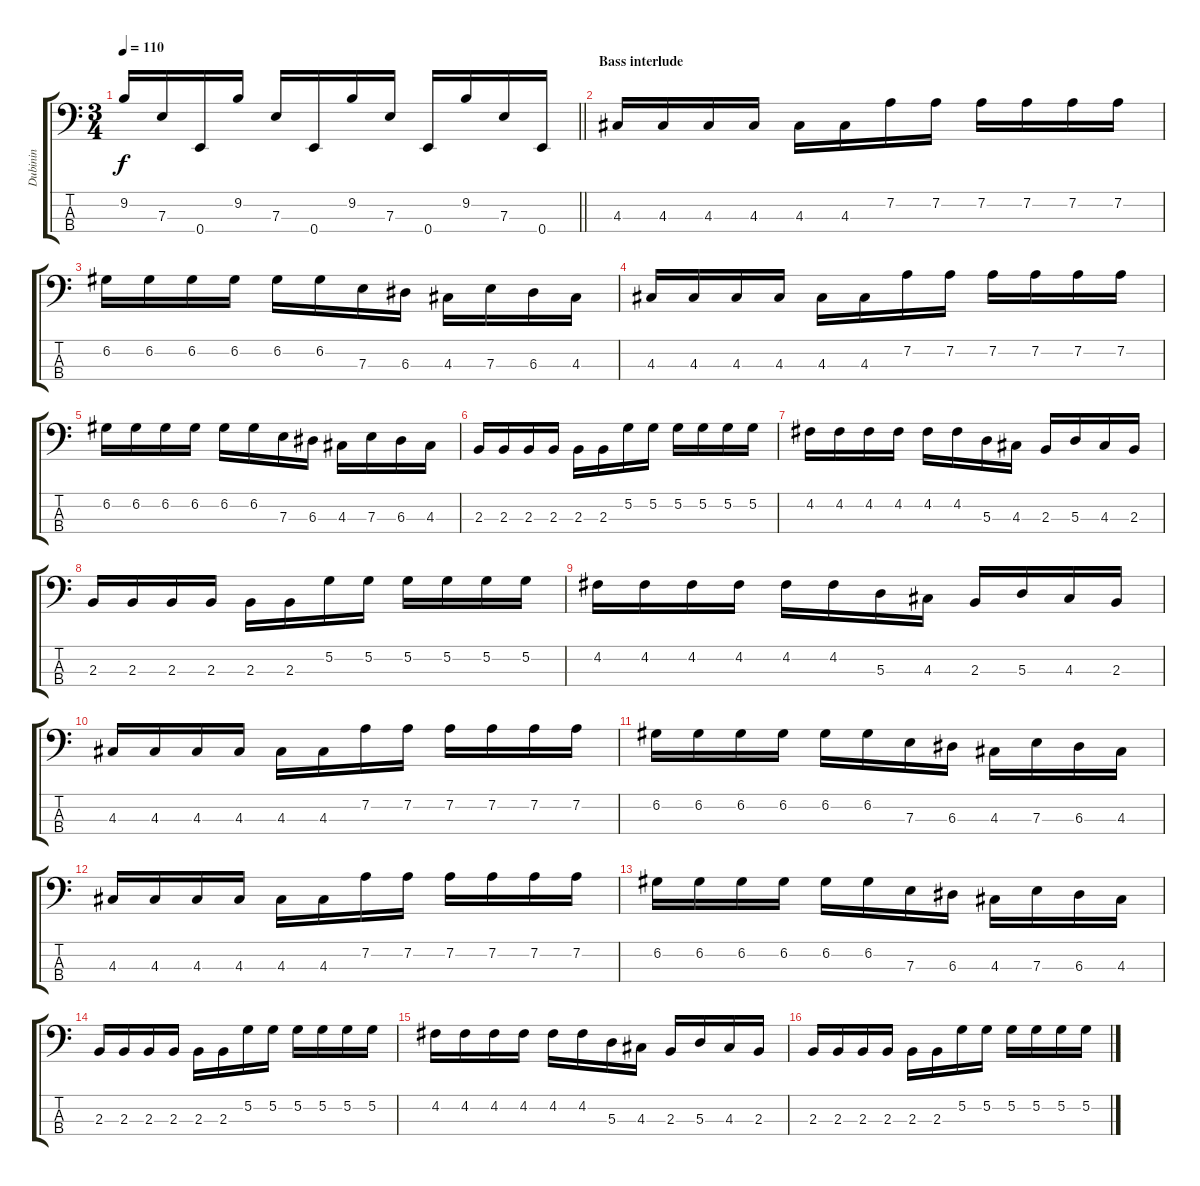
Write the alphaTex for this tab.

\track ("Dubinin" "Dubinin") {instrument electricbassfinger}
\staff {score tabs}
\tuning (G2 D2 A1 E1) {hide}
\ts (3 4)
\tempo 110
\clef f4
\barLineRight lightlight
\ks c
9.2.16{dy f} 7.3.16 0.4.16 9.2.16 7.3.16 0.4.16 9.2.16 7.3.16 0.4.16 9.2.16 7.3.16 0.4.16 |
\section ("" "Bass interlude")
4.3.16 4.3.16 4.3.16 4.3.16 4.3.16 4.3.16 7.2.16 7.2.16 7.2.16 7.2.16 7.2.16 7.2.16 |
6.2.16 6.2.16 6.2.16 6.2.16 6.2.16 6.2.16 7.3.16 6.3.16 4.3.16 7.3.16 6.3.16 4.3.16 |
4.3.16 4.3.16 4.3.16 4.3.16 4.3.16 4.3.16 7.2.16 7.2.16 7.2.16 7.2.16 7.2.16 7.2.16 |
6.2.16 6.2.16 6.2.16 6.2.16 6.2.16 6.2.16 7.3.16 6.3.16 4.3.16 7.3.16 6.3.16 4.3.16 |
2.3.16 2.3.16 2.3.16 2.3.16 2.3.16 2.3.16 5.2.16 5.2.16 5.2.16 5.2.16 5.2.16 5.2.16 |
4.2.16 4.2.16 4.2.16 4.2.16 4.2.16 4.2.16 5.3.16 4.3.16 2.3.16 5.3.16 4.3.16 2.3.16 |
2.3.16 2.3.16 2.3.16 2.3.16 2.3.16 2.3.16 5.2.16 5.2.16 5.2.16 5.2.16 5.2.16 5.2.16 |
4.2.16 4.2.16 4.2.16 4.2.16 4.2.16 4.2.16 5.3.16 4.3.16 2.3.16 5.3.16 4.3.16 2.3.16 |
4.3.16 4.3.16 4.3.16 4.3.16 4.3.16 4.3.16 7.2.16 7.2.16 7.2.16 7.2.16 7.2.16 7.2.16 |
6.2.16 6.2.16 6.2.16 6.2.16 6.2.16 6.2.16 7.3.16 6.3.16 4.3.16 7.3.16 6.3.16 4.3.16 |
4.3.16 4.3.16 4.3.16 4.3.16 4.3.16 4.3.16 7.2.16 7.2.16 7.2.16 7.2.16 7.2.16 7.2.16 |
6.2.16 6.2.16 6.2.16 6.2.16 6.2.16 6.2.16 7.3.16 6.3.16 4.3.16 7.3.16 6.3.16 4.3.16 |
2.3.16 2.3.16 2.3.16 2.3.16 2.3.16 2.3.16 5.2.16 5.2.16 5.2.16 5.2.16 5.2.16 5.2.16 |
4.2.16 4.2.16 4.2.16 4.2.16 4.2.16 4.2.16 5.3.16 4.3.16 2.3.16 5.3.16 4.3.16 2.3.16 |
2.3.16 2.3.16 2.3.16 2.3.16 2.3.16 2.3.16 5.2.16 5.2.16 5.2.16 5.2.16 5.2.16 5.2.16
